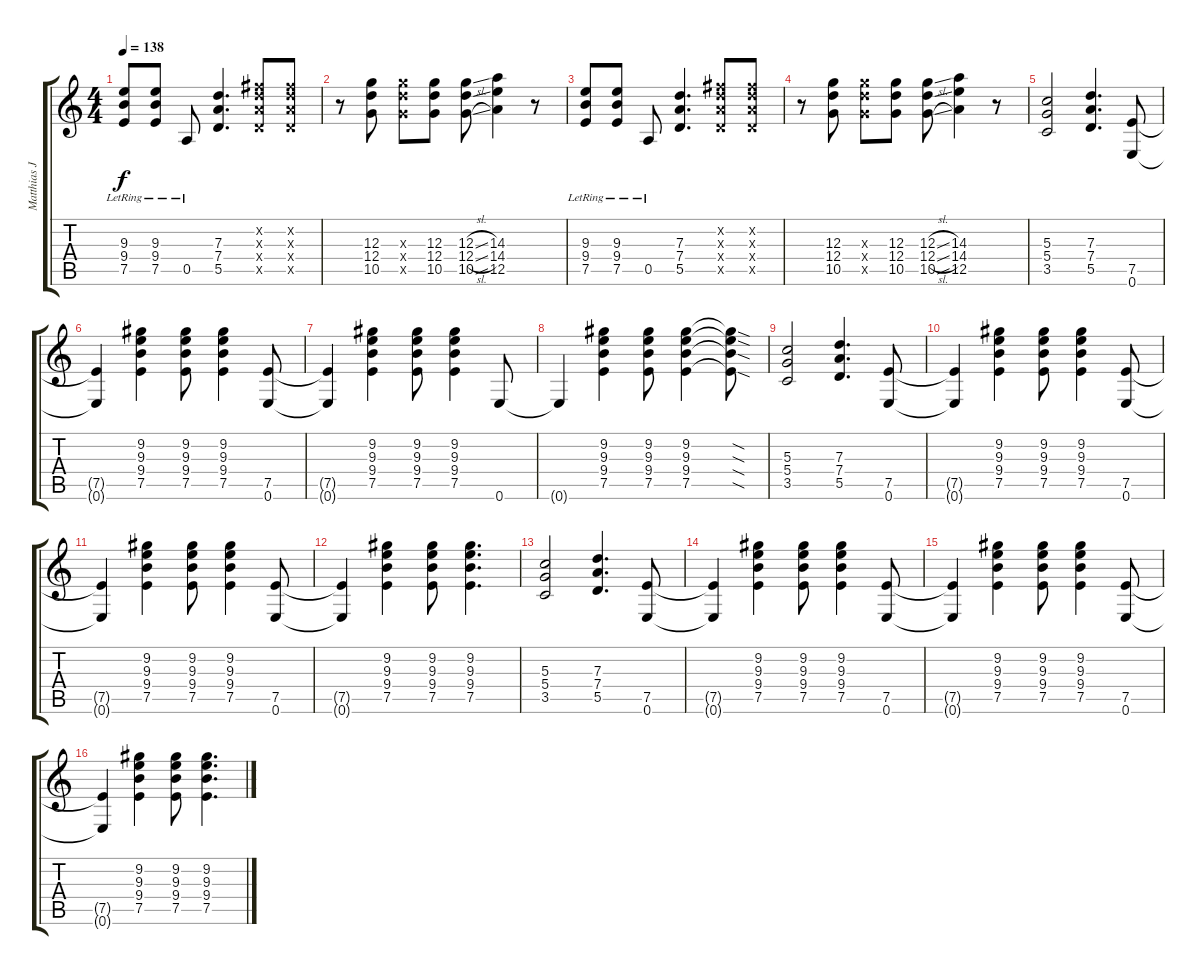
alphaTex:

\track ("Matthias Jabs Guitar" "Matthias J") {instrument distortionguitar}
\staff {score tabs}
\tuning (E4 B3 G3 D3 A2 E2) {hide}
\ts (4 4)
\tempo 138
\clef g2
\ks c
(9.3{lr} 9.4{lr} 7.5{lr}).8{dy f} (9.3{lr} 9.4{lr} 7.5{lr}).8 0.5{lr}.8 (7.3 7.4 5.5).4{d} (7.2{x} 7.3{x} 7.4{x} 5.5{x}).8 (7.2{x} 7.3{x} 7.4{x} 5.5{x}).8 |
r.8 (12.3 12.4 10.5).8 (12.3{x} 12.4{x} 10.5{x}).8 (12.3 12.4 10.5).8 (12.3{sl} 12.4{sl} 10.5{sl}).8 (14.3 14.4 12.5).4 r.8 |
(9.3{lr} 9.4{lr} 7.5{lr}).8 (9.3{lr} 9.4{lr} 7.5{lr}).8 0.5{lr}.8 (7.3 7.4 5.5).4{d} (7.2{x} 7.3{x} 7.4{x} 5.5{x}).8 (7.2{x} 7.3{x} 7.4{x} 5.5{x}).8 |
r.8 (12.3 12.4 10.5).8 (12.3{x} 12.4{x} 10.5{x}).8 (12.3 12.4 10.5).8 (12.3{sl} 12.4{sl} 10.5{sl}).8 (14.3 14.4 12.5).4 r.8 |
(5.3 5.4 3.5).2 (7.3 7.4 5.5).4{d} (7.5 0.6).8 |
(7.5{t} 0.6{t}).4 (9.2 9.3 9.4 7.5).4 (9.2 9.3 9.4 7.5).8 (9.2 9.3 9.4 7.5).4 (7.5 0.6).8 |
(7.5{t} 0.6{t}).4 (9.2 9.3 9.4 7.5).4 (9.2 9.3 9.4 7.5).8 (9.2 9.3 9.4 7.5).4 0.6.8 |
0.6{t}.4 (9.2 9.3 9.4 7.5).4 (9.2 9.3 9.4 7.5).8 (9.2 9.3 9.4 7.5).4 (9.2{sod t} 9.3{sod t} 9.4{sod t} 7.5{sod t}).8 |
(5.3 5.4 3.5).2 (7.3 7.4 5.5).4{d} (7.5 0.6).8 |
(7.5{t} 0.6{t}).4 (9.2 9.3 9.4 7.5).4 (9.2 9.3 9.4 7.5).8 (9.2 9.3 9.4 7.5).4 (7.5 0.6).8 |
(7.5{t} 0.6{t}).4 (9.2 9.3 9.4 7.5).4 (9.2 9.3 9.4 7.5).8 (9.2 9.3 9.4 7.5).4 (7.5 0.6).8 |
(7.5{t} 0.6{t}).4 (9.2 9.3 9.4 7.5).4 (9.2 9.3 9.4 7.5).8 (9.2 9.3 9.4 7.5).4{d} |
(5.3 5.4 3.5).2 (7.3 7.4 5.5).4{d} (7.5 0.6).8 |
(7.5{t} 0.6{t}).4 (9.2 9.3 9.4 7.5).4 (9.2 9.3 9.4 7.5).8 (9.2 9.3 9.4 7.5).4 (7.5 0.6).8 |
(7.5{t} 0.6{t}).4 (9.2 9.3 9.4 7.5).4 (9.2 9.3 9.4 7.5).8 (9.2 9.3 9.4 7.5).4 (7.5 0.6).8 |
(7.5{t} 0.6{t}).4 (9.2 9.3 9.4 7.5).4 (9.2 9.3 9.4 7.5).8 (9.2 9.3 9.4 7.5).4{d}
